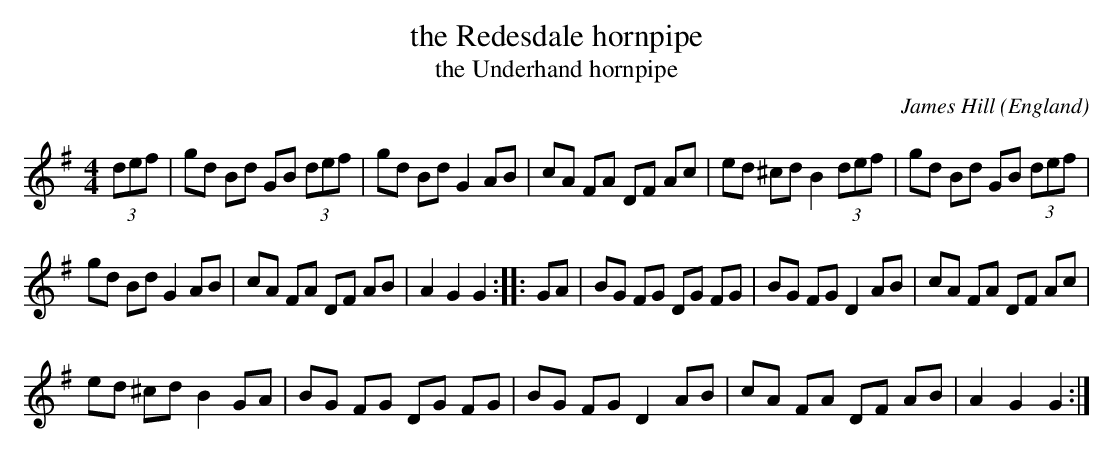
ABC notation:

X:1
T:the Redesdale hornpipe
T:the Underhand hornpipe
C:James Hill
M:4/4
O:England
K:G major
(3def |\
gd Bd GB (3def| gd Bd G2 AB |\
cA FA DF Ac | ed ^cd B2 (3def|\
gd Bd GB (3def |
gd Bd G2 AB | \
cA FA DF AB | A2 G2 G2 :: GA |\
BG FG DG FG | BG FG D2 AB | \
cA FA DF Ac |
ed ^cd B2 GA | \
BG FG DG FG | BG FG D2 AB |\
cA FA DF AB | A2 G2 G2 :|
